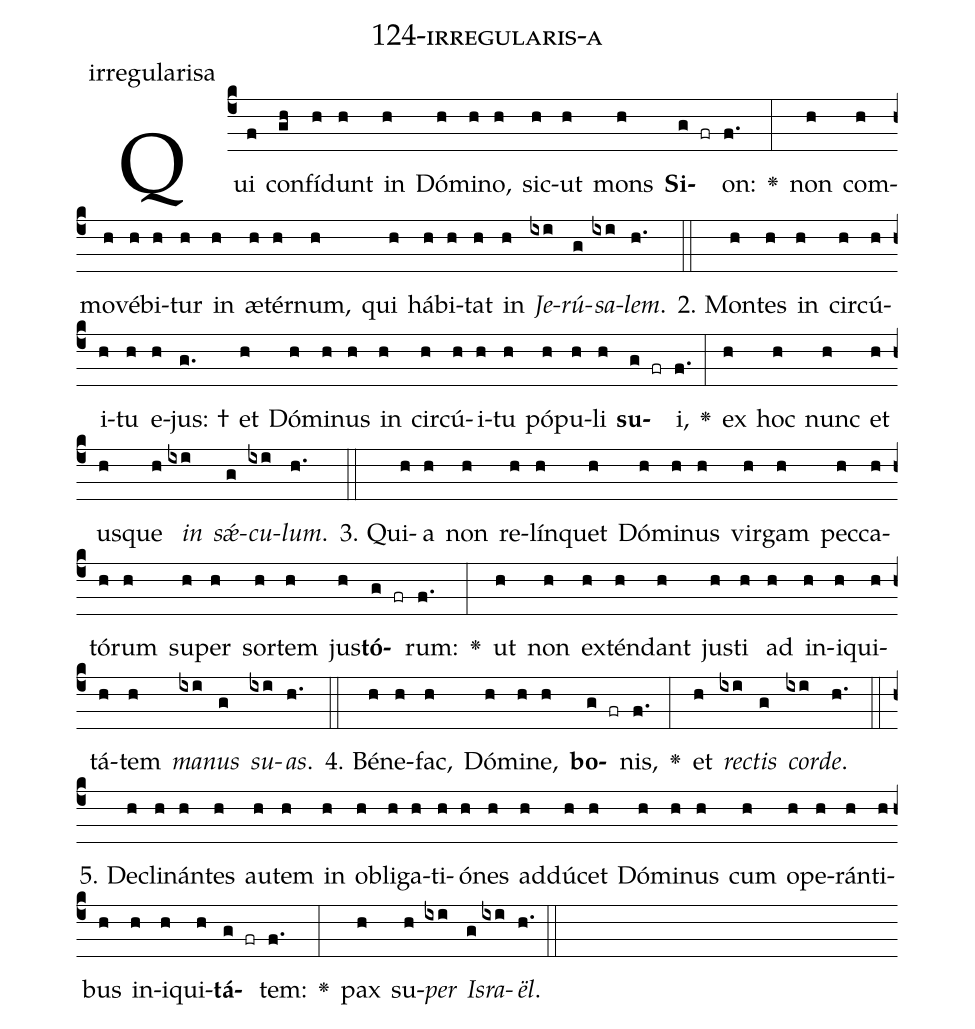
name: 124-irregularis-a;
annotation: irregularisa;
%%
(c4)Qui(f) con(gh)fí(h)dunt(h) in(h) Dó(h)mi(h)no,(h) sic(h)ut(h) mons(h) <b>Si</b>(g fr)on:(f.) <v>\greheightstar</v>(:) non(h) com(h)mo(h)vé(h)bi(h)tur(h) in(h) æ(h)tér(h)num,(h) qui(h) há(h)bi(h)tat(h) in(h) <i>Je</i>(ixi)<i>rú</i>(g)<i>sa</i>(ixi)<i>lem</i>.(h.) (::)
2. Mon(h)tes(h) in(h) cir(h)cú(h)i(h)tu(h) e(h)jus: †(g.) et(h) Dó(h)mi(h)nus(h) in(h) cir(h)cú(h)i(h)tu(h) pó(h)pu(h)li(h) <b>su</b>(g fr)i,(f.) <v>\greheightstar</v>(:) ex(h) hoc(h) nunc(h) et(h) us(h)que(h) <i>in</i>(ixi) <i>sǽ</i>(g)<i>cu</i>(ixi)<i>lum</i>.(h.) (::)
3. Qui(h)a(h) non(h) re(h)lín(h)quet(h) Dó(h)mi(h)nus(h) vir(h)gam(h) pec(h)ca(h)tó(h)rum(h) su(h)per(h) sor(h)tem(h) jus(h)<b>tó</b>(g fr)rum:(f.) <v>\greheightstar</v>(:) ut(h) non(h) ex(h)tén(h)dant(h) jus(h)ti(h) ad(h) in(h)i(h)qui(h)tá(h)tem(h) <i>ma</i>(ixi)<i>nus</i>(g) <i>su</i>(ixi)<i>as</i>.(h.) (::)
4. Bé(h)ne(h)fac,(h) Dó(h)mi(h)ne,(h) <b>bo</b>(g fr)nis,(f.) <v>\greheightstar</v>(:) et(h) <i>rec</i>(ixi)<i>tis</i>(g) <i>cor</i>(ixi)<i>de</i>.(h.) (::)
5. De(h)cli(h)nán(h)tes(h) au(h)tem(h) in(h) ob(h)li(h)ga(h)ti(h)ó(h)nes(h) ad(h)dú(h)cet(h) Dó(h)mi(h)nus(h) cum(h) o(h)pe(h)rán(h)ti(h)bus(h) in(h)i(h)qui(h)<b>tá</b>(g fr)tem:(f.) <v>\greheightstar</v>(:) pax(h) su(h)<i>per</i>(ixi) <i>Is</i>(g)<i>ra</i>(ixi)<i>ël</i>.(h.) (::)
